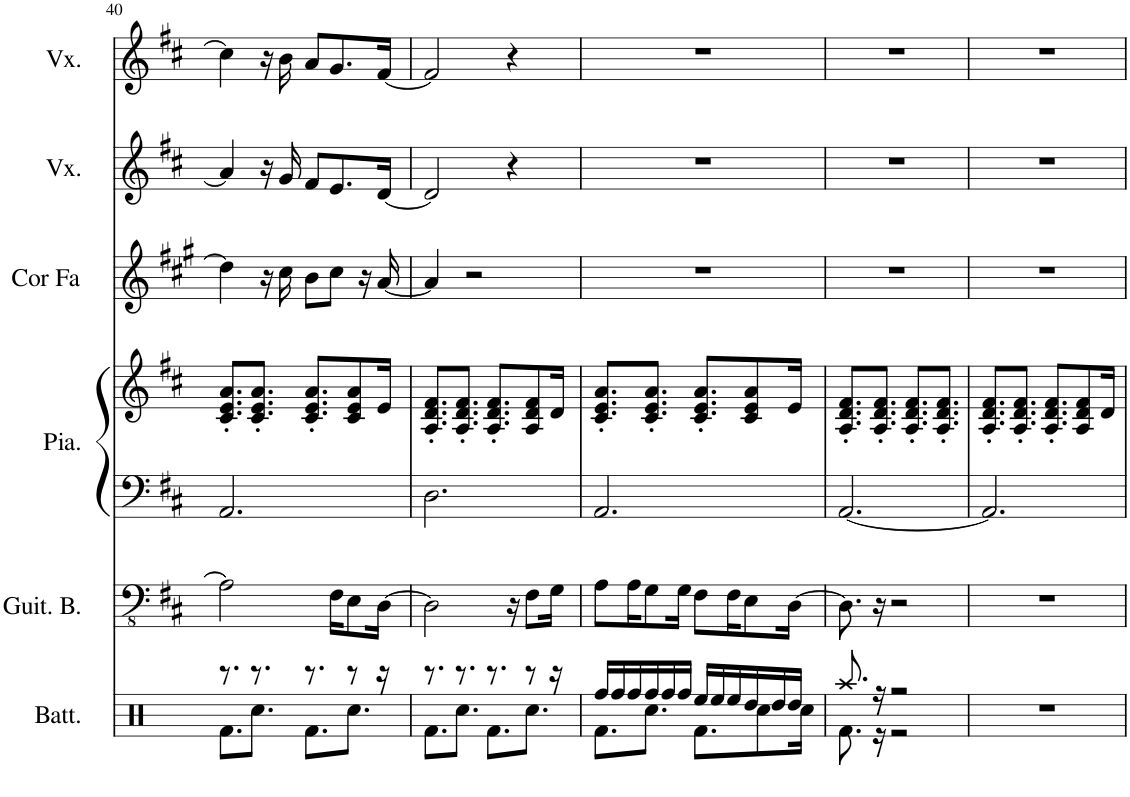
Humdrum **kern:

**kern	**kern	**kern	**kern	**kern	**kern	**kern
*part6	*part5	*part4	*part4	*part3	*part2	*part1
*staff7	*staff6	*staff5	*staff4	*staff3	*staff2	*staff1
*I"Batterie	*I"Guitare basse	*I"Piano	*	*I"Cor en Fa	*I"Voix	*I"Voix
*I'Batt.	*I'Guit. B.	*I'Pia.	*	*I'Cor Fa	*I'Vx.	*I'Vx.
!!LO:PB:g=z
*clefX	*clefFv4	*clefF4	*clefG2	*clefG2	*clefG2	*clefG2
*	*	*	*	*Trd4c7	*	*
*k[]	*k[f#c#]	*k[f#c#]	*k[f#c#]	*k[f#c#g#]	*k[f#c#]	*k[f#c#]
*M6/8	*M6/8	*M6/8	*M6/8	*M6/8	*M6/8	*M6/8
=40	=40	=40	=40	=40	=40	=40
*^	*	*	*	*	*	*
8.r	8.Rf\L	2AA\]	2.AA/	8.c#/' 8.e/' 8.a/'L	4dd\]	4a/]	4cc#\]
8.r	8.Rcc\J	.	.	8.c#/' 8.e/' 8.a/'J	.	.	.
.	.	.	.	.	16r	16r	16r
.	.	.	.	.	16cc#\	16g/	16b\
8.r	8.Rf\L	.	.	8.c#/' 8.e/' 8.a/'L	8b\L	8f#/L	8a/L
.	.	16FF#\KL	.	.	8cc#\J	8.e/	8.g/
8r	8.Rcc\J	8EE\	.	8c#/ 8e/ 8a/	.	.	.
.	.	.	.	.	16r	.	.
16r	.	[16DD\Jk	.	16e/Jk	[16a/	[16d/Jk	[16f#/Jk
=41	=41	=41	=41	=41	=41	=41	=41
8.r	8.Rf\L	2DD\]	2.D\	8.A/' 8.d/' 8.f#/'L	4a/]	2d/]	2f#/]
8.r	8.Rcc\J	.	.	8.A/' 8.d/' 8.f#/'J	.	.	.
.	.	.	.	.	2r	.	.
8.r	8.Rf\L	.	.	8.A/' 8.d/' 8.f#/'L	.	.	.
.	.	16r	.	.	.	4r	4r
8r	8.Rcc\J	8FF#\L	.	8A/ 8d/ 8f#/	.	.	.
16r	.	16GG\Jk	.	16d/Jk	.	.	.
=42	=42	=42	=42	=42	=42	=42	=42
16Rff/LL	8.Rf\L	8AA\L	2.AA/	8.c#/' 8.e/' 8.a/'L	2.r	2.r	2.r
16Rff/	.	.	.	.	.	.	.
16Rff/	.	16AA\K	.	.	.	.	.
16Rff/	8.Rcc\J	8GG\	.	8.c#/' 8.e/' 8.a/'J	.	.	.
16Rff/	.	.	.	.	.	.	.
16Rff/JJ	.	16GG\Jk	.	.	.	.	.
16Ree/LL	8.Rf\L	8FF#\L	.	8.c#/' 8.e/' 8.a/'L	.	.	.
16Ree/	.	.	.	.	.	.	.
16Ree/	.	16FF#\K	.	.	.	.	.
16Rdd/	8Rcc\	8EE\	.	8c#/ 8e/ 8a/	.	.	.
16Rdd/	.	.	.	.	.	.	.
16Rdd/JJ	16Rcc\Jk	[16DD\Jk	.	16e/Jk	.	.	.
=43	=43	=43	=43	=43	=43	=43	=43
8.Raa/	8.Rf\	8.DD\]	[2.AA/	8.A/' 8.d/' 8.f#/'L	2.r	2.r	2.r
16r	16r	16r	.	8.A/' 8.d/' 8.f#/'J	.	.	.
2r	2r	2r	.	.	.	.	.
.	.	.	.	8.A/' 8.d/' 8.f#/'L	.	.	.
.	.	.	.	8.A/' 8.d/' 8.f#/'J	.	.	.
*v	*v	*	*	*	*	*	*
=44	=44	=44	=44	=44	=44	=44
2.r	2.r	2.AA/]	8.A/' 8.d/' 8.f#/'L	2.r	2.r	2.r
.	.	.	8.A/' 8.d/' 8.f#/'J	.	.	.
.	.	.	8.A/' 8.d/' 8.f#/'L	.	.	.
.	.	.	8A/ 8d/ 8f#/	.	.	.
.	.	.	16d/Jk	.	.	.
=	=	=	=	=	=	=
*-	*-	*-	*-	*-	*-	*-
